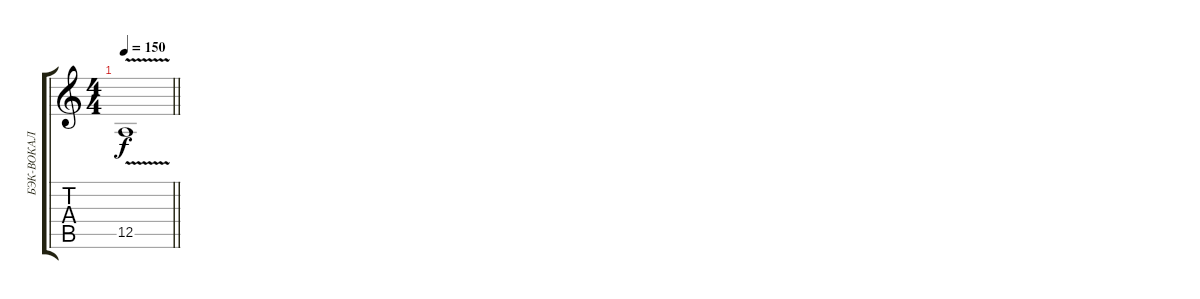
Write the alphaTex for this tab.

\track ("БЭК-ВОКАЛ" "БЭК-ВОКАЛ") {instrument viola}
\staff {score tabs}
\tuning (E4 B3 G3 D3 A2 E2) {hide}
\ts (4 4)
\tempo 150
\clef g2
\barLineRight lightlight
\ks c
12.5{v}.1{dy f}
